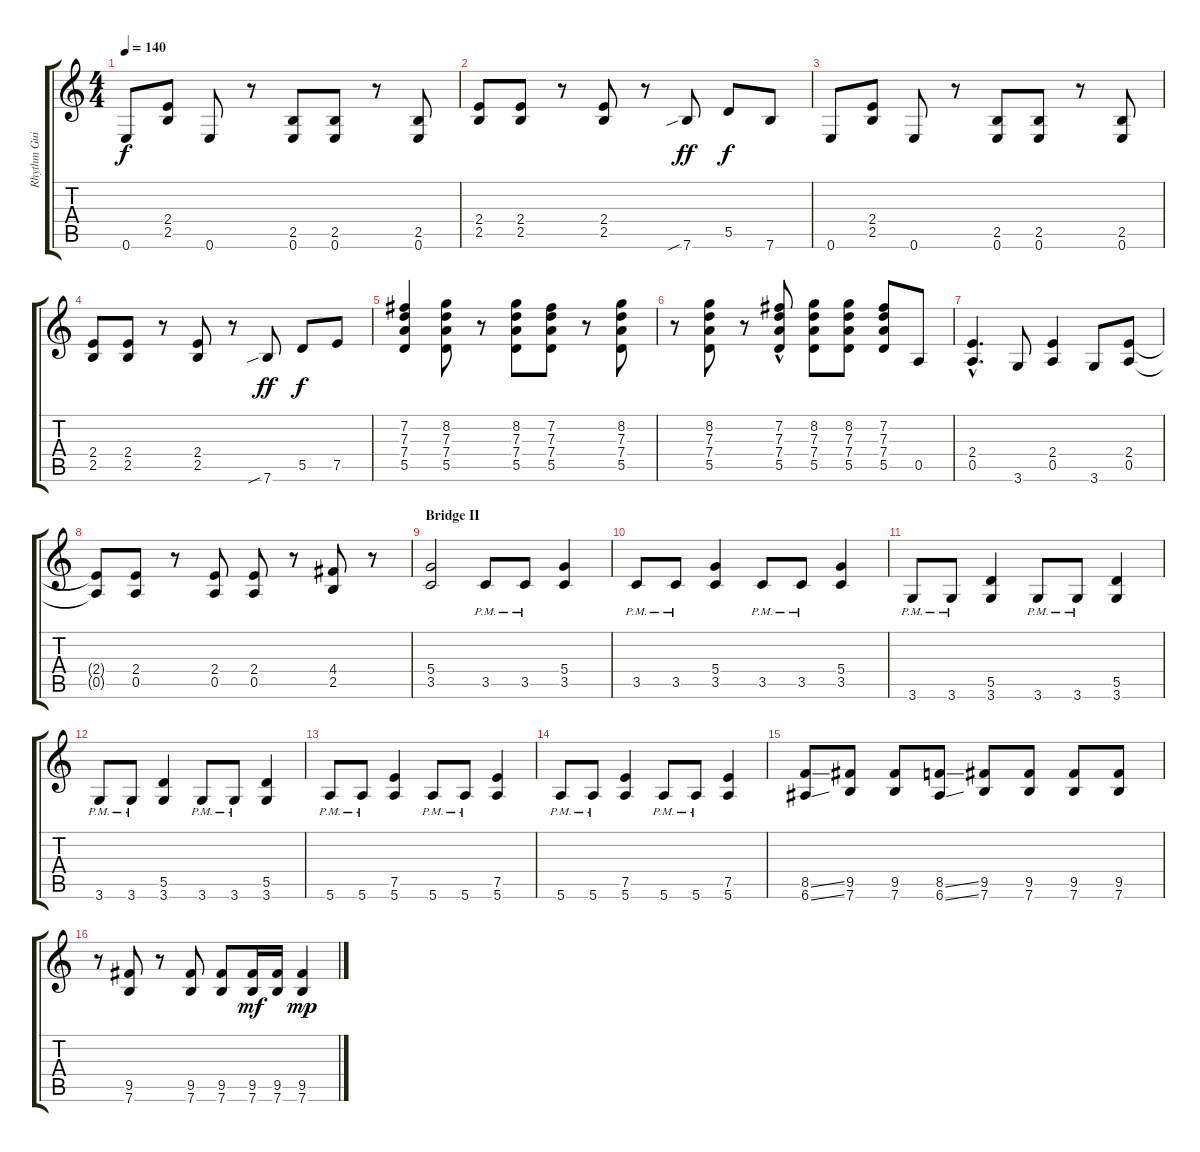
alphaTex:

\track ("Rhythm Guitar" "Rhythm Gui") {instrument distortionguitar}
\staff {score tabs}
\tuning (E4 B3 G3 D3 A2 E2) {hide}
\ts (4 4)
\tempo 140
\clef g2
\ks c
0.6.8{dy f} (2.4 2.5).8 0.6.8 r.8 (2.5 0.6).8 (2.5 0.6).8 r.8 (2.5 0.6).8 |
(2.4 2.5).8 (2.4 2.5).8 r.8 (2.4 2.5).8 r.8 7.6{sib}.8{dy ff} 5.5.8{dy f} 7.6.8 |
0.6.8 (2.4 2.5).8 0.6.8 r.8 (2.5 0.6).8 (2.5 0.6).8 r.8 (2.5 0.6).8 |
(2.4 2.5).8 (2.4 2.5).8 r.8 (2.4 2.5).8 r.8 7.6{sib}.8{dy ff} 5.5.8{dy f} 7.5.8 |
(7.2 7.3 7.4 5.5).4 (8.2 7.3 7.4 5.5).8 r.8 (8.2 7.3 7.4 5.5).8 (7.2 7.3 7.4 5.5).8 r.8 (8.2 7.3 7.4 5.5).8 |
r.8 (8.2 7.3 7.4 5.5).8 r.8 (7.2 7.3 7.4{hac} 5.5).8 (8.2 7.3 7.4 5.5).8 (8.2 7.3 7.4 5.5).8 (7.2 7.3 7.4 5.5).8 0.5.8 |
(2.4{hac} 0.5{hac}).4{d} 3.6.8 (2.4 0.5).4 3.6.8 (2.4 0.5).8 |
(2.4{t} 0.5{t}).8 (2.4 0.5).8 r.8 (2.4 0.5).8 (2.4 0.5).8 r.8 (4.4 2.5).8 r.8 |
\section ("" "Bridge II")
(5.4 3.5).2 3.5{pm}.8 3.5{pm}.8 (5.4 3.5).4 |
3.5{pm}.8 3.5{pm}.8 (5.4 3.5).4 3.5{pm}.8 3.5{pm}.8 (5.4 3.5).4 |
3.6{pm}.8 3.6{pm}.8 (5.5 3.6).4 3.6{pm}.8 3.6{pm}.8 (5.5 3.6).4 |
3.6{pm}.8 3.6{pm}.8 (5.5 3.6).4 3.6{pm}.8 3.6{pm}.8 (5.5 3.6).4 |
5.6{pm}.8 5.6{pm}.8 (7.5 5.6).4 5.6{pm}.8 5.6{pm}.8 (7.5 5.6).4 |
5.6{pm}.8 5.6{pm}.8 (7.5 5.6).4 5.6{pm}.8 5.6{pm}.8 (7.5 5.6).4 |
(8.5{ss} 6.6{ss}).8 (9.5 7.6).8 (9.5 7.6).8 (8.5{ss} 6.6{ss}).8 (9.5 7.6).8 (9.5 7.6).8 (9.5 7.6).8 (9.5 7.6).8 |
r.8 (9.5 7.6).8 r.8 (9.5 7.6).8 (9.5 7.6).8 (9.5 7.6).16{dy mf} (9.5 7.6).16 (9.5 7.6).4{dy mp}
